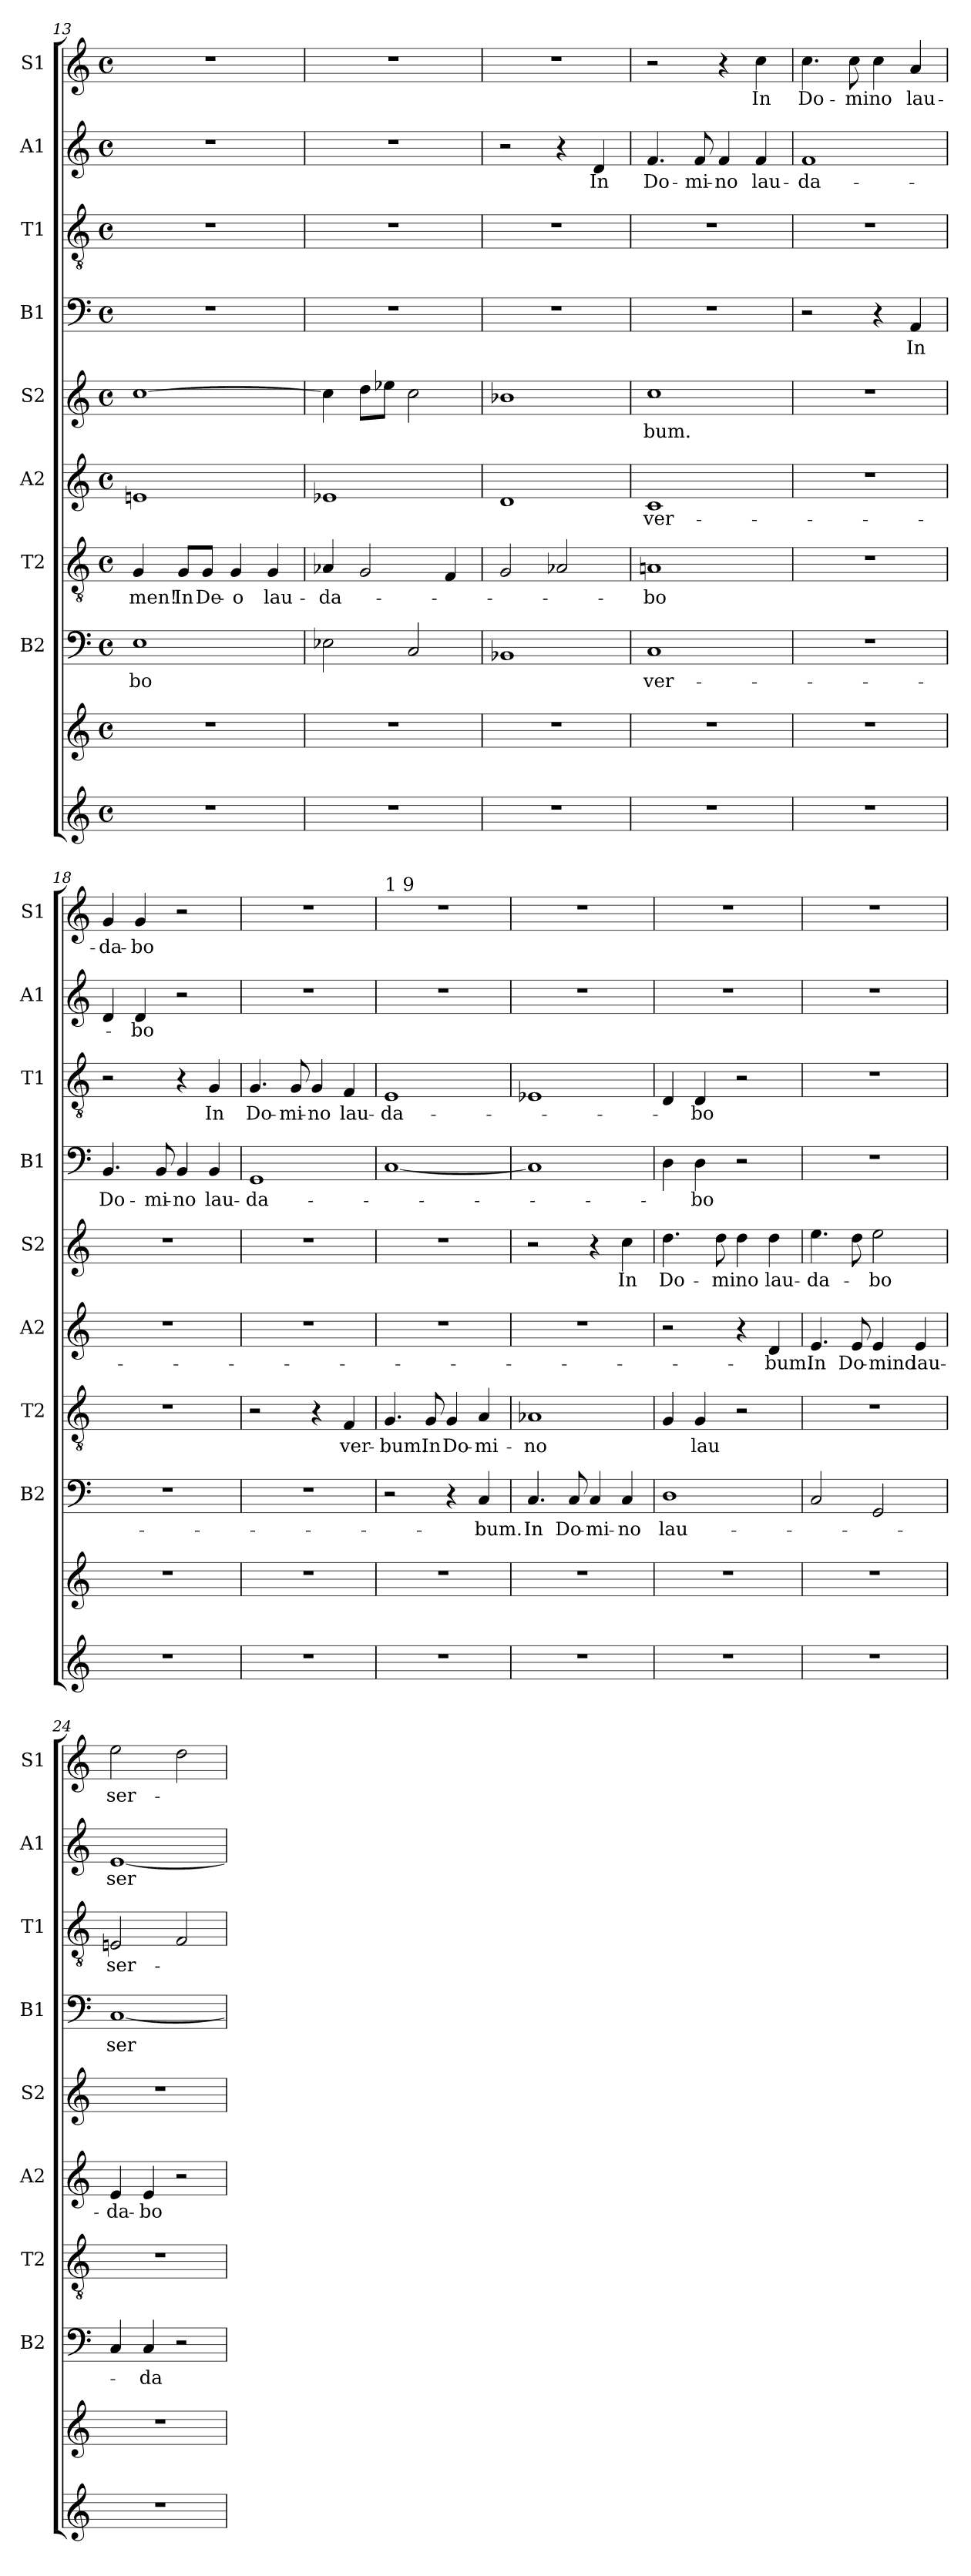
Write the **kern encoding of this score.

**kern	**kern	**kern	**text	**kern	**text	**kern	**text	**kern	**text	**kern	**text	**kern	**text	**kern	**text	**kern	**text
*part9	*part9	*part8	*part8	*part7	*part7	*part6	*part6	*part5	*part5	*part4	*part4	*part3	*part3	*part2	*part2	*part1	*part1
*staff10	*staff9	*staff8	*staff8	*staff7	*staff7	*staff6	*staff6	*staff5	*staff5	*staff4	*staff4	*staff3	*staff3	*staff2	*staff2	*staff1	*staff1
*	*	*I"B2	*	*I"T2	*	*I"A2	*	*I"S2	*	*I"B1	*	*I"T1	*	*I"A1	*	*I"S1	*
*	*	*I'B2	*	*I'T2	*	*I'A2	*	*I'S2	*	*I'B1	*	*I'T1	*	*I'A1	*	*I'S1	*
!!LO:PB:g=z
*clefG2	*clefG2	*clefF4	*	*clefGv2	*	*clefG2	*	*clefG2	*	*clefF4	*	*clefGv2	*	*clefG2	*	*clefG2	*
*k[]	*k[]	*k[]	*	*k[]	*	*k[]	*	*k[]	*	*k[]	*	*k[]	*	*k[]	*	*k[]	*
*C:	*C:	*C:	*	*C:	*	*C:	*	*C:	*	*C:	*	*C:	*	*C:	*	*C:	*
*M4/4	*M4/4	*M4/4	*	*M4/4	*	*M4/4	*	*M4/4	*	*M4/4	*	*M4/4	*	*M4/4	*	*M4/4	*
*met(c)	*met(c)	*met(c)	*	*met(c)	*	*met(c)	*	*met(c)	*	*met(c)	*	*met(c)	*	*met(c)	*	*met(c)	*
=13	=13	=13	=13	=13	=13	=13	=13	=13	=13	=13	=13	=13	=13	=13	=13	=13	=13
!	!	!	!LO:LY:b	!	!LO:LY:b	!	!	!	!	!	!	!	!	!	!	!	!
1r	1r	1E	-bo	4G/	-men!	1en	.	[>1cc	.	1r	.	1r	.	1r	.	1r	.
!	!	!	!	!	!LO:LY:b	!	!	!	!	!	!	!	!	!	!	!	!
.	.	.	.	8G/L	In	.	.	.	.	.	.	.	.	.	.	.	.
!	!	!	!	!	!LO:LY:b	!	!	!	!	!	!	!	!	!	!	!	!
.	.	.	.	8G/J	De-	.	.	.	.	.	.	.	.	.	.	.	.
!	!	!	!	!	!LO:LY:b	!	!	!	!	!	!	!	!	!	!	!	!
.	.	.	.	4G/	-o	.	.	.	.	.	.	.	.	.	.	.	.
!	!	!	!	!	!LO:LY:b	!	!	!	!	!	!	!	!	!	!	!	!
.	.	.	.	4G/	lau-	.	.	.	.	.	.	.	.	.	.	.	.
=14	=14	=14	=14	=14	=14	=14	=14	=14	=14	=14	=14	=14	=14	=14	=14	=14	=14
!	!	!	!	!	!LO:LY:b	!	!	!	!	!	!	!	!	!	!	!	!
1r	1r	2E-X\	.	4A-X/	-da-	1e-X	.	4cc\]	.	1r	.	1r	.	1r	.	1r	.
.	.	.	.	2G/	.	.	.	8dd\L	.	.	.	.	.	.	.	.	.
.	.	.	.	.	.	.	.	8ee-X\J	.	.	.	.	.	.	.	.	.
.	.	2C/	.	.	.	.	.	2cc\	.	.	.	.	.	.	.	.	.
.	.	.	.	4F/	.	.	.	.	.	.	.	.	.	.	.	.	.
=15	=15	=15	=15	=15	=15	=15	=15	=15	=15	=15	=15	=15	=15	=15	=15	=15	=15
1r	1r	1BB-X	.	2G/	.	1d	.	1b-X	.	1r	.	1r	.	2r	.	1r	.
.	.	.	.	2A-X/	.	.	.	.	.	.	.	.	.	4r	.	.	.
!	!	!	!	!	!	!	!	!	!	!	!	!	!	!	!LO:LY:b	!	!
.	.	.	.	.	.	.	.	.	.	.	.	.	.	4d/	In	.	.
=16	=16	=16	=16	=16	=16	=16	=16	=16	=16	=16	=16	=16	=16	=16	=16	=16	=16
!	!	!	!LO:LY:b	!	!LO:LY:b	!	!LO:LY:b	!	!LO:LY:b	!	!	!	!	!	!LO:LY:b	!	!
1r	1r	1C	ver-	1An	-bo	1c	ver-	1cc	-bum.	1r	.	1r	.	4.f/	Do-	2r	.
!	!	!	!	!	!	!	!	!	!	!	!	!	!	!	!LO:LY:b	!	!
.	.	.	.	.	.	.	.	.	.	.	.	.	.	8f/	-mi-	.	.
!	!	!	!	!	!	!	!	!	!	!	!	!	!	!	!LO:LY:b	!	!
.	.	.	.	.	.	.	.	.	.	.	.	.	.	4f/	-no	4r	.
!	!	!	!	!	!	!	!	!	!	!	!	!	!	!	!LO:LY:b	!	!LO:LY:b
.	.	.	.	.	.	.	.	.	.	.	.	.	.	4f/	lau-	4cc\	In
=17	=17	=17	=17	=17	=17	=17	=17	=17	=17	=17	=17	=17	=17	=17	=17	=17	=17
!	!	!	!	!	!	!	!	!	!	!	!	!	!	!	!LO:LY:b	!	!LO:LY:b
1r	1r	1r	.	1r	.	1r	.	1r	.	2r	.	1r	.	1f	-da-	4.cc\	Do-
!	!	!	!	!	!	!	!	!	!	!	!	!	!	!	!	!	!LO:LY:b
.	.	.	.	.	.	.	.	.	.	.	.	.	.	.	.	8cc\	-mino
.	.	.	.	.	.	.	.	.	.	4r	.	.	.	.	.	4cc\	.
!	!	!	!	!	!	!	!	!	!	!	!LO:LY:b	!	!	!	!	!	!LO:LY:b
.	.	.	.	.	.	.	.	.	.	4AA/	In	.	.	.	.	4a/	lau-
=18	=18	=18	=18	=18	=18	=18	=18	=18	=18	=18	=18	=18	=18	=18	=18	=18	=18
!	!	!	!	!	!	!	!	!	!	!	!LO:LY:b	!	!	!	!	!	!LO:LY:b
1r	1r	1r	.	1r	.	1r	.	1r	.	4.BB/	Do-	2r	.	4d/	.	4g/	-da-
!	!	!	!	!	!	!	!	!	!	!	!	!	!	!	!LO:LY:b	!	!LO:LY:b
.	.	.	.	.	.	.	.	.	.	.	.	.	.	4d/	-bo	4g/	-bo
!	!	!	!	!	!	!	!	!	!	!	!LO:LY:b	!	!	!	!	!	!
.	.	.	.	.	.	.	.	.	.	8BB/	-mi-	.	.	.	.	.	.
!	!	!	!	!	!	!	!	!	!	!	!LO:LY:b	!	!	!	!	!	!
.	.	.	.	.	.	.	.	.	.	4BB/	-no	4r	.	2r	.	2r	.
!	!	!	!	!	!	!	!	!	!	!	!LO:LY:b	!	!LO:LY:b	!	!	!	!
.	.	.	.	.	.	.	.	.	.	4BB/	lau-	4G/	In	.	.	.	.
=19	=19	=19	=19	=19	=19	=19	=19	=19	=19	=19	=19	=19	=19	=19	=19	=19	=19
!	!	!	!	!	!	!	!	!	!	!	!LO:LY:b	!	!LO:LY:b	!	!	!	!
1r	1r	1r	.	2r	.	1r	.	1r	.	1GG	-da-	4.G/	Do-	1r	.	1r	.
!	!	!	!	!	!	!	!	!	!	!	!	!	!LO:LY:b	!	!	!	!
.	.	.	.	.	.	.	.	.	.	.	.	8G/	-mi-	.	.	.	.
!	!	!	!	!	!	!	!	!	!	!	!	!	!LO:LY:b	!	!	!	!
.	.	.	.	4r	.	.	.	.	.	.	.	4G/	-no	.	.	.	.
!	!	!	!	!	!LO:LY:b	!	!	!	!	!	!	!	!LO:LY:b	!	!	!	!
.	.	.	.	4F/	ver-	.	.	.	.	.	.	4F/	lau-	.	.	.	.
!!LO:LB:g=z
=20	=20	=20	=20	=20	=20	=20	=20	=20	=20	=20	=20	=20	=20	=20	=20	=20	=20
!	!	!	!	!	!	!	!	!	!	!	!	!	!	!	!	!LO:TX:a:t=1 9	!
!	!	!	!	!	!LO:LY:b	!	!	!	!	!	!	!	!LO:LY:b	!	!	!	!
1r	1r	2r	.	4.G/	-bum.	1r	.	1r	.	[<1C	.	1E	-da-	1r	.	1r	.
!	!	!	!	!	!LO:LY:b	!	!	!	!	!	!	!	!	!	!	!	!
.	.	.	.	8G/	In	.	.	.	.	.	.	.	.	.	.	.	.
!	!	!	!	!	!LO:LY:b	!	!	!	!	!	!	!	!	!	!	!	!
.	.	4r	.	4G/	Do-	.	.	.	.	.	.	.	.	.	.	.	.
!	!	!	!LO:LY:b	!	!LO:LY:b	!	!	!	!	!	!	!	!	!	!	!	!
.	.	4C/	-bum.	4A/	-mi-	.	.	.	.	.	.	.	.	.	.	.	.
=21	=21	=21	=21	=21	=21	=21	=21	=21	=21	=21	=21	=21	=21	=21	=21	=21	=21
!	!	!	!LO:LY:b	!	!LO:LY:b	!	!	!	!	!	!	!	!	!	!	!	!
1r	1r	4.C/	In	1A-X	-no	1r	.	2r	.	1C]	.	1E-X	.	1r	.	1r	.
!	!	!	!LO:LY:b	!	!	!	!	!	!	!	!	!	!	!	!	!	!
.	.	8C/	Do-	.	.	.	.	.	.	.	.	.	.	.	.	.	.
!	!	!	!LO:LY:b	!	!	!	!	!	!	!	!	!	!	!	!	!	!
.	.	4C/	-mi-	.	.	.	.	4r	.	.	.	.	.	.	.	.	.
!	!	!	!LO:LY:b	!	!	!	!	!	!LO:LY:b	!	!	!	!	!	!	!	!
.	.	4C/	-no	.	.	.	.	4cc\	In	.	.	.	.	.	.	.	.
=22	=22	=22	=22	=22	=22	=22	=22	=22	=22	=22	=22	=22	=22	=22	=22	=22	=22
!	!	!	!LO:LY:b	!	!	!	!	!	!LO:LY:b	!	!	!	!	!	!	!	!
1r	1r	1D	lau-	4G/	.	2r	.	4.dd\	Do-	4D\	.	4D/	.	1r	.	1r	.
!	!	!	!	!	!LO:LY:b	!	!	!	!	!	!LO:LY:b	!	!LO:LY:b	!	!	!	!
.	.	.	.	4G/	lau-	.	.	.	.	4D\	-bo	4D/	-bo	.	.	.	.
!	!	!	!	!	!	!	!	!	!LO:LY:b	!	!	!	!	!	!	!	!
.	.	.	.	.	.	.	.	8dd\	-mino	.	.	.	.	.	.	.	.
.	.	.	.	2r	.	4r	.	4dd\	.	2r	.	2r	.	.	.	.	.
!	!	!	!	!	!	!	!LO:LY:b	!	!LO:LY:b	!	!	!	!	!	!	!	!
.	.	.	.	.	.	4d/	-bum.	4dd\	lau-	.	.	.	.	.	.	.	.
=23	=23	=23	=23	=23	=23	=23	=23	=23	=23	=23	=23	=23	=23	=23	=23	=23	=23
!	!	!	!	!	!	!	!LO:LY:b	!	!LO:LY:b	!	!	!	!	!	!	!	!
1r	1r	2C/	.	1r	.	4.e/	In	4.ee\	-da-	1r	.	1r	.	1r	.	1r	.
!	!	!	!	!	!	!	!LO:LY:b	!	!	!	!	!	!	!	!	!	!
.	.	.	.	.	.	8e/	Do-	8dd\	.	.	.	.	.	.	.	.	.
!	!	!	!	!	!	!	!LO:LY:b	!	!LO:LY:b	!	!	!	!	!	!	!	!
.	.	2GG/	.	.	.	4e/	-mino	2ee\	-bo	.	.	.	.	.	.	.	.
!	!	!	!	!	!	!	!LO:LY:b	!	!	!	!	!	!	!	!	!	!
.	.	.	.	.	.	4e/	lau-	.	.	.	.	.	.	.	.	.	.
=24	=24	=24	=24	=24	=24	=24	=24	=24	=24	=24	=24	=24	=24	=24	=24	=24	=24
!	!	!	!	!	!	!	!LO:LY:b	!	!	!	!LO:LY:b	!	!LO:LY:b	!	!LO:LY:b	!	!LO:LY:b
1r	1r	4C/	.	1r	.	4e/	-da-	1r	.	[<1C	ser-	2En/	ser-	[<1e	ser-	2ee\	ser-
!	!	!	!LO:LY:b	!	!	!	!LO:LY:b	!	!	!	!	!	!	!	!	!	!
.	.	4C/	-da-	.	.	4e/	-bo	.	.	.	.	.	.	.	.	.	.
.	.	2r	.	.	.	2r	.	.	.	.	.	2F/	.	.	.	2dd\	.
=	=	=	=	=	=	=	=	=	=	=	=	=	=	=	=	=	=
*-	*-	*-	*-	*-	*-	*-	*-	*-	*-	*-	*-	*-	*-	*-	*-	*-	*-
